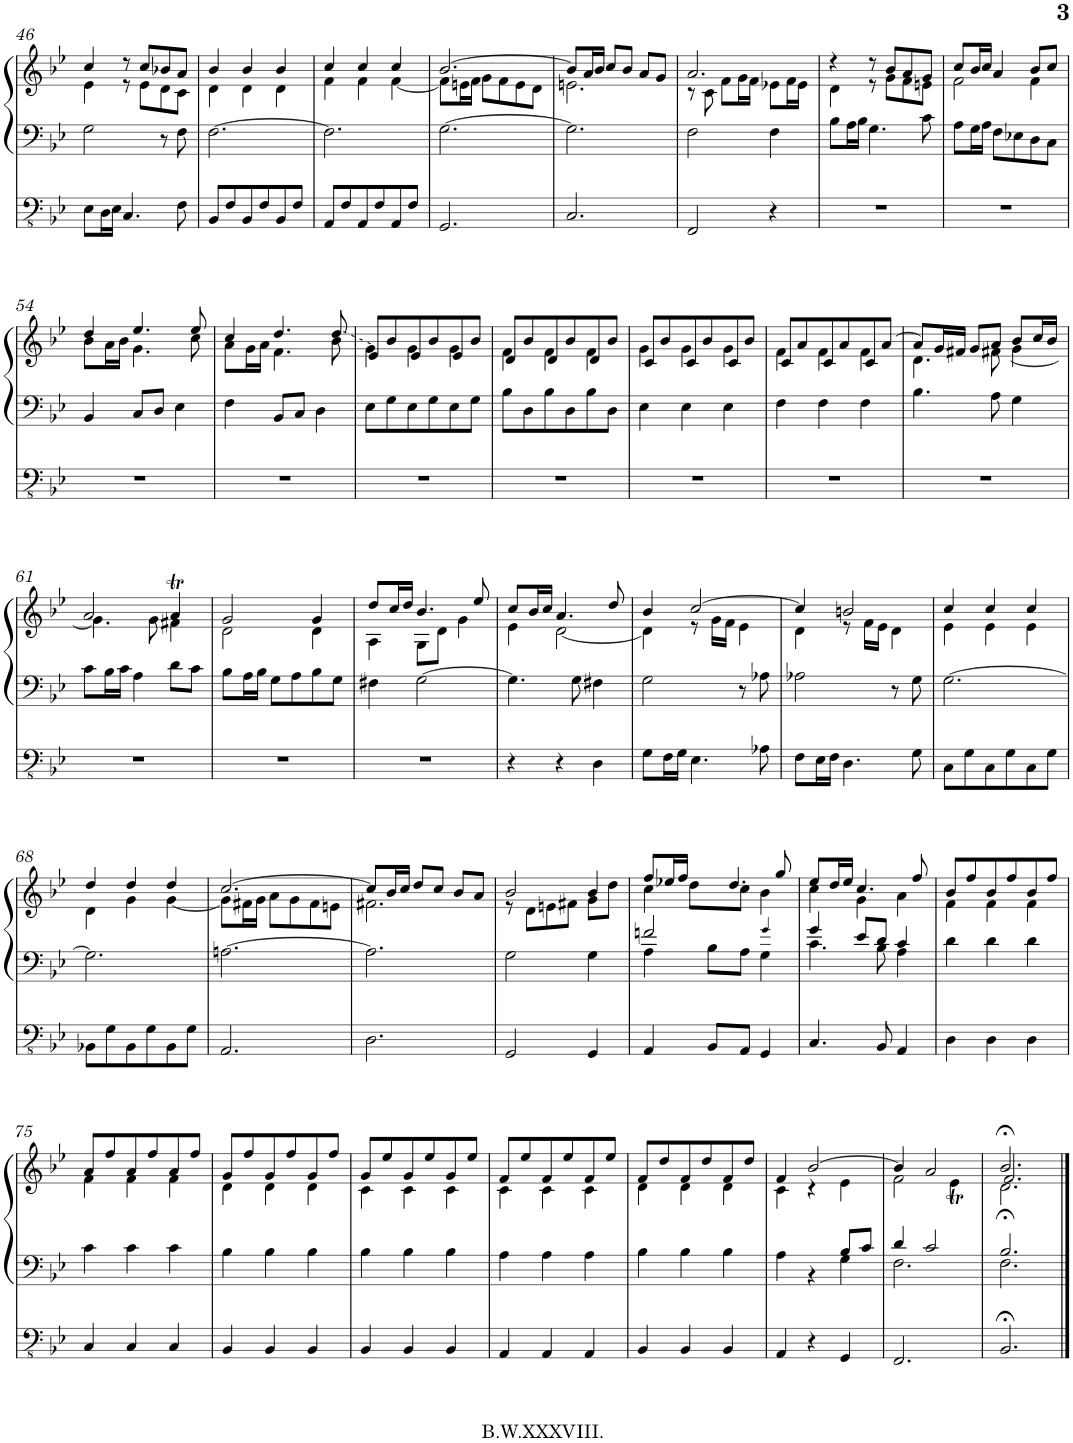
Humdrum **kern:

**kern	**kern	**kern
*part1	*part1	*part1
*staff3	*staff2	*staff1
*I"Pipe Organ	*	*
*I'Org.	*	*
!!LO:PB:g=z
*clefFv4	*clefF4	*clefG2
*k[b-e-]	*k[b-e-]	*k[b-e-]
*M3/4	*M3/4	*M3/4
=46	=46	=46
*	*	*^
8EE-\L	2G\	4cc/	4e-\
16DD\L	.	.	.
16EE-\JJ	.	.	.
4.CC/	.	8r	8r
.	.	8cc/L	8e-\L
.	8r	8b-X/	8d\
8FF\	8F\	8a/J	8c\J
=47	=47	=47	=47
8BBB-/L	[2.F\	4b-/	4d\
8FF/	.	.	.
8BBB-/	.	4b-/	4d\
8FF/	.	.	.
8BBB-/	.	4b-/	4d\
8FF/J	.	.	.
=48	=48	=48	=48
8AAA/L	2.F\]	4cc/	4f\
8FF/	.	.	.
8AAA/	.	4cc/	4f\
8FF/	.	.	.
8AAA/	.	4cc/	[4f\
8FF/J	.	.	.
=49	=49	=49	=49
2.GGG/	[2.G\	[2.b-/	8f\L]
.	.	.	16en\L
.	.	.	16f\JJ
.	.	.	8g\L
.	.	.	8f\
.	.	.	8e\
.	.	.	8d\J
=50	=50	=50	=50
2.CC/	2.G\]	8b-/L]	2.en\
.	.	16a/L	.
.	.	16b-/JJ	.
.	.	8cc/L	.
.	.	8b-/J	.
.	.	8a/L	.
.	.	8g/J	.
=51	=51	=51	=51
2FFF/	2F\	2.a/	8r
.	.	.	8c\
.	.	.	8f\L
.	.	.	16g\L
.	.	.	16f\JJ
4r	4F\	.	8e-X\L
.	.	.	16f\L
.	.	.	16e-\JJ
=52	=52	=52	=52
2.r	8B-\L	4r	4d\
.	16A\L	.	.
.	16B-\JJ	.	.
.	4.G\	8r	8r
.	.	8b-/L	8g\L
.	.	8a/	8f\
.	8c\	8g/J	8en\J
=53	=53	=53	=53
2.r	8A\L	8cc/L	2f\
.	16G\L	16b-/L	.
.	16A\JJ	16cc/JJ	.
.	8F\L	4a/	.
.	8E-X\	.	.
.	8D\	8b-/L	4f\
.	8C\J	8cc/J	.
!!LO:LB:g=z	!!
=54	=54	=54	=54
2.r	4BB-/	4dd/	8b-\L
.	.	.	16a\L
.	.	.	16b-\JJ
.	8C/L	4.ee-/	4.g\
.	8D/J	.	.
.	4E-\	.	.
.	.	8ee-/	8cc\
=55	=55	=55	=55
2.r	4F\	4cc/	8a\L
.	.	.	16g\L
.	.	.	16a\JJ
.	8BB-/L	4.dd/	4.f\
.	8C/J	.	.
.	4D\	.	.
.	.	8dd/	8b-\
=56	=56	=56	=56
2.r	8E-\L	8e-/L	4g\
.	8G\	8b-/	.
.	8E-\	8e-/	4g\
.	8G\	8b-/	.
.	8E-\	8e-/	4g\
.	8G\J	8b-/J	.
=57	=57	=57	=57
2.r	8B-\L	8d/L	4f\
.	8D\	8b-/	.
.	8B-\	8d/	4f\
.	8D\	8b-/	.
.	8B-\	8d/	4f\
.	8D\J	8b-/J	.
=58	=58	=58	=58
2.r	4E-\	8c/L	4g\
.	.	8b-/	.
.	4E-\	8c/	4g\
.	.	8b-/	.
.	4E-\	8c/	4g\
.	.	8b-/J	.
=59	=59	=59	=59
2.r	4F\	8c/L	4f\
.	.	8a/	.
.	4F\	8c/	4f\
.	.	8a/	.
.	4F\	8c/	4f\
.	.	[8a/J	.
=60	=60	=60	=60
2.r	4.B-\	8a/L]	4.d\
.	.	16g/L	.
.	.	16f#X/JJ	.
.	.	8g/L	.
.	8A\	8a/J	8f#X\
.	4G\	8b-/L	[4g\
.	.	16cc/L	.
.	.	16b-/JJ	.
!!LO:LB:g=z	!!
=61	=61	=61	=61
2.r	8c\L	2a/	4.g\]
.	16B-\L	.	.
.	16c\JJ	.	.
.	4A\	.	.
.	.	.	8g\
.	8d\L	4at/	4f#X\
.	8c\J	.	.
=62	=62	=62	=62
2.r	8B-\L	2g/	2d\
.	16A\L	.	.
.	16B-\JJ	.	.
.	8G\L	.	.
.	8A\	.	.
.	8B-\	4g/	4d\
.	8G\J	.	.
=63	=63	=63	=63
2.r	4F#X\	8dd/L	4A\
.	.	16cc/L	.
.	.	16dd/JJ	.
.	[2G\	4.b-/	8G\L
.	.	.	8d\J
.	.	.	4g\
.	.	8ee-/	.
=64	=64	=64	=64
4r	4.G\]	8cc/L	4e-\
.	.	16b-/L	.
.	.	16cc/JJ	.
4r	.	4.a/	[2d\
.	8G\	.	.
4DD\	4F#X\	.	.
.	.	8dd/	.
=65	=65	=65	=65
8GG\L	2G\	4b-/	4d\]
16FF\L	.	.	.
16GG\JJ	.	.	.
4.EE-\	.	[2cc/	8r
.	.	.	16g\LL
.	.	.	16f\JJ
.	8r	.	4e-\
8AA-X\	8A-X\	.	.
=66	=66	=66	=66
8FF\L	2A-X\	4cc/]	4d\
16EE-\L	.	.	.
16FF\JJ	.	.	.
4.DD\	.	2bn/	8r
.	.	.	16f\LL
.	.	.	16e-\JJ
.	8r	.	4d\
8GG\	8G\	.	.
=67	=67	=67	=67
8CC\L	[2.G\	4cc/	4e-\
8GG\	.	.	.
8CC\	.	4cc/	4e-\
8GG\	.	.	.
8CC\	.	4cc/	4e-\
8GG\J	.	.	.
!!LO:LB:g=z	!!
=68	=68	=68	=68
8BBB-X\L	2.G\]	4dd/	4d\
8GG\	.	.	.
8BBB-\	.	4dd/	4g\
8GG\	.	.	.
8BBB-\	.	4dd/	[4g\
8GG\J	.	.	.
=69	=69	=69	=69
2.AAA/	[2.An\	[2.cc/	8g\L]
.	.	.	16f#X\L
.	.	.	16g\JJ
.	.	.	8a\L
.	.	.	8g\
.	.	.	8f#\
.	.	.	8en\J
=70	=70	=70	=70
2.DD\	2.A\]	8cc/L]	2.f#X\
.	.	16b-/L	.
.	.	16cc/JJ	.
.	.	8dd/L	.
.	.	8cc/J	.
.	.	8b-/L	.
.	.	8a/J	.
=71	=71	=71	=71
2GGG/	2G\	2b-/	8r
.	.	.	8d\L
.	.	.	8en\
.	.	.	8f#X\J
4GGG/	4G\	4b-/	8g\L
.	.	.	8dd\J
=72	=72	=72	=72
*	*^	*	*
4AAA/	2fn/	4A\	8ff/L	4cc\
.	.	.	16ee-X/L	.
.	.	.	16ff/JJ	.
8BBB-/L	.	8B-\L	4.dd/	8dd\L
8AAA/J	.	8A\J	.	8cc\J
4GGG/	4g!/	4G\	.	4b-\
.	.	.	8gg/	.
=73	=73	=73	=73	=73
4.CC/	4g/	4.c\	8ee-/L	4cc\
.	.	.	16dd/L	.
.	.	.	16ee-/JJ	.
.	8e-/L	.	4.cc/	4g\
8BBB-/	8d/J	8B-\	.	.
4AAA/	4c/	4A\	.	4a\
.	.	.	8ff/	.
*	*v	*v	*	*
=74	=74	=74	=74
4DD\	4d\	8b-/L	4f\
.	.	8ff/	.
4DD\	4d\	8b-/	4f\
.	.	8ff/	.
4DD\	4d\	8b-/	4f\
.	.	8ff/J	.
!!LO:LB:g=z	!!
=75	=75	=75	=75
4CC/	4c\	8a/L	4f\
.	.	8ff/	.
4CC/	4c\	8a/	4f\
.	.	8ff/	.
4CC/	4c\	8a/	4f\
.	.	8ff/J	.
=76	=76	=76	=76
4BBB-/	4B-\	8g/L	4d\
.	.	8ff/	.
4BBB-/	4B-\	8g/	4d\
.	.	8ff/	.
4BBB-/	4B-\	8g/	4d\
.	.	8ff/J	.
=77	=77	=77	=77
4BBB-/	4B-\	8g/L	4c\
.	.	8ee-/	.
4BBB-/	4B-\	8g/	4c\
.	.	8ee-/	.
4BBB-/	4B-\	8g/	4c\
.	.	8ee-/J	.
=78	=78	=78	=78
4AAA/	4A\	8f/L	4c\
.	.	8ee-/	.
4AAA/	4A\	8f/	4c\
.	.	8ee-/	.
4AAA/	4A\	8f/	4c\
.	.	8ee-/J	.
=79	=79	=79	=79
4BBB-/	4B-\	8f/L	4d\
.	.	8dd/	.
4BBB-/	4B-\	8f/	4d\
.	.	8dd/	.
4BBB-/	4B-\	8f/	4d\
.	.	8dd/J	.
=80	=80	=80	=80
*	*^	*	*
4AAA/	2ryy	4A\	4f/	4c\
4r	.	4r	[2b-/	4r
4GGG/	8B-/L	4G\	.	4e-\
.	8c/J	.	.	.
=81	=81	=81	=81	=81
2.FFF/	4d/	2.F\	4b-/]	2f\
.	2c/	.	2a/	.
.	.	.	.	4e-T\
=82	=82	=82	=82	=82
*	*	*	*	*^
2.BBB-;</	2.B-;</	2.F\	2.b-;</	2.d\	2.f/
*	*v	*v	*	*	*
*	*	*v	*v	*v
==	==	==
*-	*-	*-
